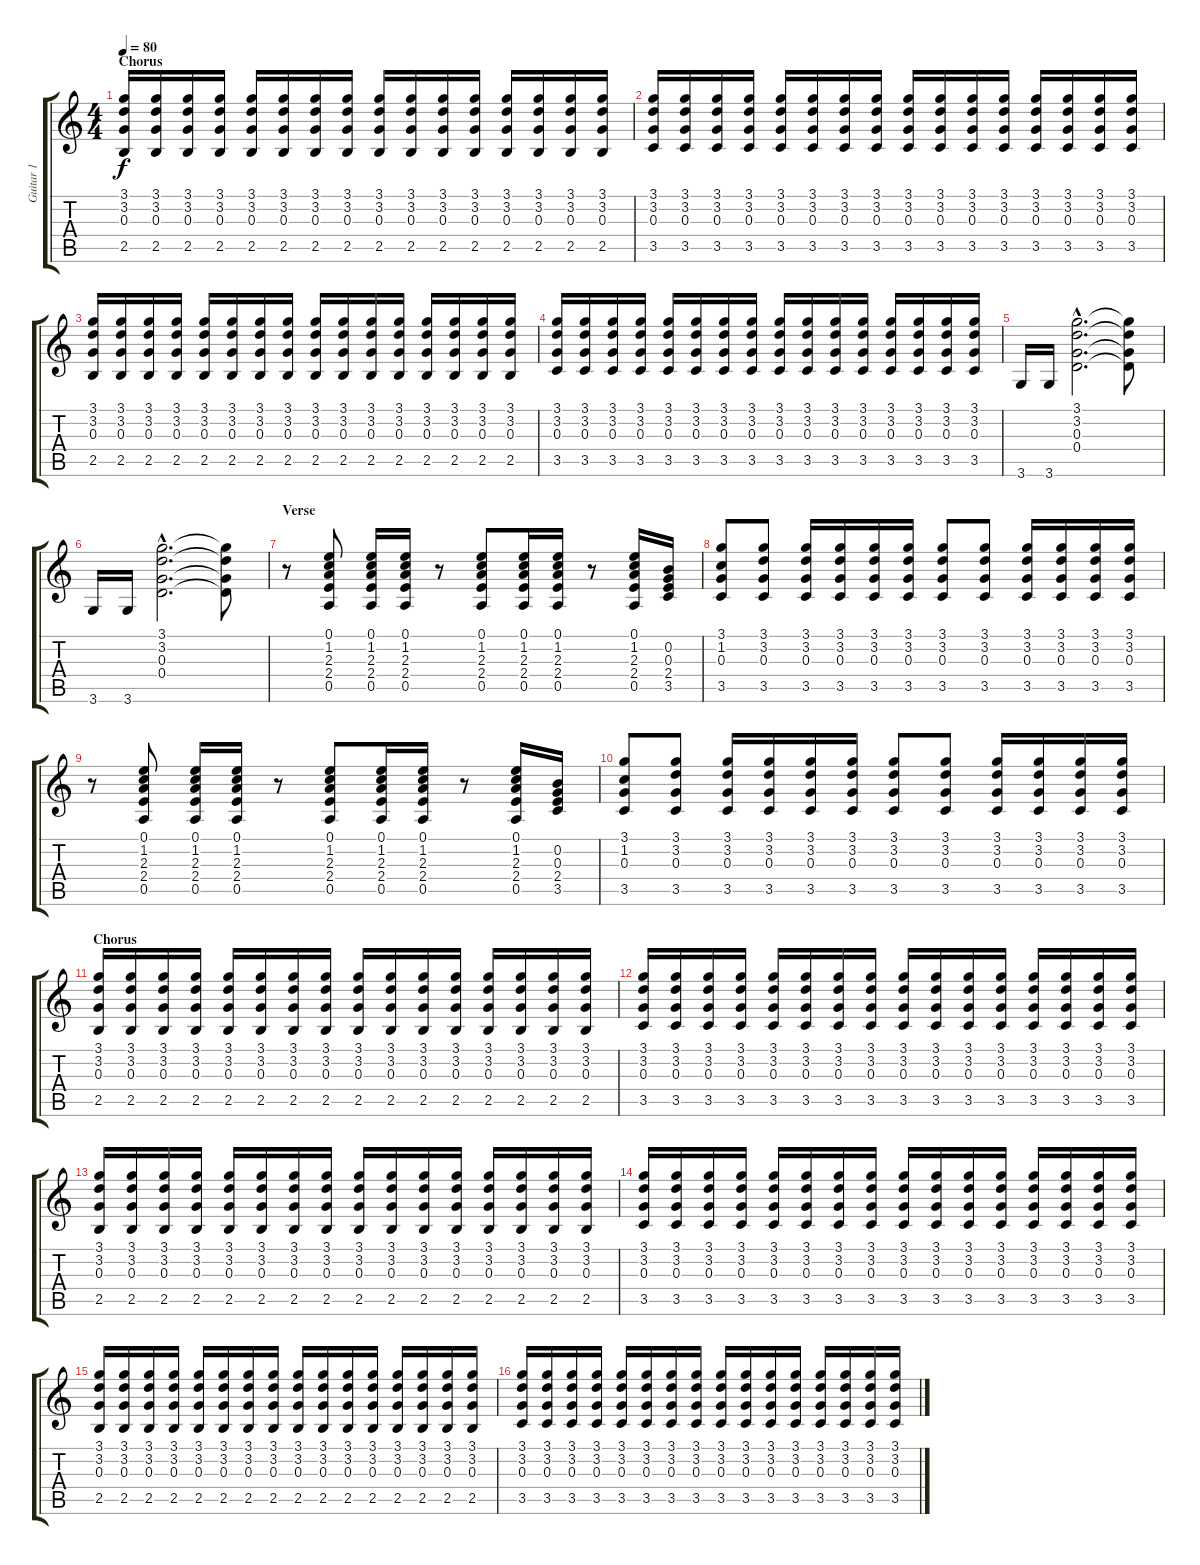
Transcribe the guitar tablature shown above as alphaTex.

\track ("Guitar 1" "Guitar 1") {instrument distortionguitar}
\staff {score tabs}
\tuning (E4 B3 G3 D3 A2 E2) {hide}
\ts (4 4)
\section ("" "Chorus")
\tempo 80
\clef g2
\ks c
(3.1 3.2 0.3 2.5).16{dy f} (3.1 3.2 0.3 2.5).16 (3.1 3.2 0.3 2.5).16 (3.1 3.2 0.3 2.5).16 (3.1 3.2 0.3 2.5).16 (3.1 3.2 0.3 2.5).16 (3.1 3.2 0.3 2.5).16 (3.1 3.2 0.3 2.5).16 (3.1 3.2 0.3 2.5).16 (3.1 3.2 0.3 2.5).16 (3.1 3.2 0.3 2.5).16 (3.1 3.2 0.3 2.5).16 (3.1 3.2 0.3 2.5).16 (3.1 3.2 0.3 2.5).16 (3.1 3.2 0.3 2.5).16 (3.1 3.2 0.3 2.5).16 |
(3.1 3.2 0.3 3.5).16 (3.1 3.2 0.3 3.5).16 (3.1 3.2 0.3 3.5).16 (3.1 3.2 0.3 3.5).16 (3.1 3.2 0.3 3.5).16 (3.1 3.2 0.3 3.5).16 (3.1 3.2 0.3 3.5).16 (3.1 3.2 0.3 3.5).16 (3.1 3.2 0.3 3.5).16 (3.1 3.2 0.3 3.5).16 (3.1 3.2 0.3 3.5).16 (3.1 3.2 0.3 3.5).16 (3.1 3.2 0.3 3.5).16 (3.1 3.2 0.3 3.5).16 (3.1 3.2 0.3 3.5).16 (3.1 3.2 0.3 3.5).16 |
(3.1 3.2 0.3 2.5).16 (3.1 3.2 0.3 2.5).16 (3.1 3.2 0.3 2.5).16 (3.1 3.2 0.3 2.5).16 (3.1 3.2 0.3 2.5).16 (3.1 3.2 0.3 2.5).16 (3.1 3.2 0.3 2.5).16 (3.1 3.2 0.3 2.5).16 (3.1 3.2 0.3 2.5).16 (3.1 3.2 0.3 2.5).16 (3.1 3.2 0.3 2.5).16 (3.1 3.2 0.3 2.5).16 (3.1 3.2 0.3 2.5).16 (3.1 3.2 0.3 2.5).16 (3.1 3.2 0.3 2.5).16 (3.1 3.2 0.3 2.5).16 |
(3.1 3.2 0.3 3.5).16 (3.1 3.2 0.3 3.5).16 (3.1 3.2 0.3 3.5).16 (3.1 3.2 0.3 3.5).16 (3.1 3.2 0.3 3.5).16 (3.1 3.2 0.3 3.5).16 (3.1 3.2 0.3 3.5).16 (3.1 3.2 0.3 3.5).16 (3.1 3.2 0.3 3.5).16 (3.1 3.2 0.3 3.5).16 (3.1 3.2 0.3 3.5).16 (3.1 3.2 0.3 3.5).16 (3.1 3.2 0.3 3.5).16 (3.1 3.2 0.3 3.5).16 (3.1 3.2 0.3 3.5).16 (3.1 3.2 0.3 3.5).16 |
3.6.16 3.6.16 (3.1{hac} 3.2{hac} 0.3{hac} 0.4{hac}).2{d} (3.1{t} 3.2{t} 0.3{t} 0.4{t}).8 |
3.6.16 3.6.16 (3.1{hac} 3.2{hac} 0.3{hac} 0.4{hac}).2{d} (3.1{t} 3.2{t} 0.3{t} 0.4{t}).8 |
\section ("" "Verse")
r.8 (0.1 1.2 2.3 2.4 0.5).8 (0.1 1.2 2.3 2.4 0.5).16 (0.1 1.2 2.3 2.4 0.5).16 r.8 (0.1 1.2 2.3 2.4 0.5).8 (0.1 1.2 2.3 2.4 0.5).16 (0.1 1.2 2.3 2.4 0.5).16 r.8 (0.1 1.2 2.3 2.4 0.5).16 (0.2 0.3 2.4 3.5).16 |
(3.1 1.2 0.3 3.5).8 (3.1 3.2 0.3 3.5).8 (3.1 3.2 0.3 3.5).16 (3.1 3.2 0.3 3.5).16 (3.1 3.2 0.3 3.5).16 (3.1 3.2 0.3 3.5).16 (3.1 3.2 0.3 3.5).8 (3.1 3.2 0.3 3.5).8 (3.1 3.2 0.3 3.5).16 (3.1 3.2 0.3 3.5).16 (3.1 3.2 0.3 3.5).16 (3.1 3.2 0.3 3.5).16 |
r.8 (0.1 1.2 2.3 2.4 0.5).8 (0.1 1.2 2.3 2.4 0.5).16 (0.1 1.2 2.3 2.4 0.5).16 r.8 (0.1 1.2 2.3 2.4 0.5).8 (0.1 1.2 2.3 2.4 0.5).16 (0.1 1.2 2.3 2.4 0.5).16 r.8 (0.1 1.2 2.3 2.4 0.5).16 (0.2 0.3 2.4 3.5).16 |
(3.1 1.2 0.3 3.5).8 (3.1 3.2 0.3 3.5).8 (3.1 3.2 0.3 3.5).16 (3.1 3.2 0.3 3.5).16 (3.1 3.2 0.3 3.5).16 (3.1 3.2 0.3 3.5).16 (3.1 3.2 0.3 3.5).8 (3.1 3.2 0.3 3.5).8 (3.1 3.2 0.3 3.5).16 (3.1 3.2 0.3 3.5).16 (3.1 3.2 0.3 3.5).16 (3.1 3.2 0.3 3.5).16 |
\section ("" "Chorus")
(3.1 3.2 0.3 2.5).16 (3.1 3.2 0.3 2.5).16 (3.1 3.2 0.3 2.5).16 (3.1 3.2 0.3 2.5).16 (3.1 3.2 0.3 2.5).16 (3.1 3.2 0.3 2.5).16 (3.1 3.2 0.3 2.5).16 (3.1 3.2 0.3 2.5).16 (3.1 3.2 0.3 2.5).16 (3.1 3.2 0.3 2.5).16 (3.1 3.2 0.3 2.5).16 (3.1 3.2 0.3 2.5).16 (3.1 3.2 0.3 2.5).16 (3.1 3.2 0.3 2.5).16 (3.1 3.2 0.3 2.5).16 (3.1 3.2 0.3 2.5).16 |
(3.1 3.2 0.3 3.5).16 (3.1 3.2 0.3 3.5).16 (3.1 3.2 0.3 3.5).16 (3.1 3.2 0.3 3.5).16 (3.1 3.2 0.3 3.5).16 (3.1 3.2 0.3 3.5).16 (3.1 3.2 0.3 3.5).16 (3.1 3.2 0.3 3.5).16 (3.1 3.2 0.3 3.5).16 (3.1 3.2 0.3 3.5).16 (3.1 3.2 0.3 3.5).16 (3.1 3.2 0.3 3.5).16 (3.1 3.2 0.3 3.5).16 (3.1 3.2 0.3 3.5).16 (3.1 3.2 0.3 3.5).16 (3.1 3.2 0.3 3.5).16 |
(3.1 3.2 0.3 2.5).16 (3.1 3.2 0.3 2.5).16 (3.1 3.2 0.3 2.5).16 (3.1 3.2 0.3 2.5).16 (3.1 3.2 0.3 2.5).16 (3.1 3.2 0.3 2.5).16 (3.1 3.2 0.3 2.5).16 (3.1 3.2 0.3 2.5).16 (3.1 3.2 0.3 2.5).16 (3.1 3.2 0.3 2.5).16 (3.1 3.2 0.3 2.5).16 (3.1 3.2 0.3 2.5).16 (3.1 3.2 0.3 2.5).16 (3.1 3.2 0.3 2.5).16 (3.1 3.2 0.3 2.5).16 (3.1 3.2 0.3 2.5).16 |
(3.1 3.2 0.3 3.5).16 (3.1 3.2 0.3 3.5).16 (3.1 3.2 0.3 3.5).16 (3.1 3.2 0.3 3.5).16 (3.1 3.2 0.3 3.5).16 (3.1 3.2 0.3 3.5).16 (3.1 3.2 0.3 3.5).16 (3.1 3.2 0.3 3.5).16 (3.1 3.2 0.3 3.5).16 (3.1 3.2 0.3 3.5).16 (3.1 3.2 0.3 3.5).16 (3.1 3.2 0.3 3.5).16 (3.1 3.2 0.3 3.5).16 (3.1 3.2 0.3 3.5).16 (3.1 3.2 0.3 3.5).16 (3.1 3.2 0.3 3.5).16 |
(3.1 3.2 0.3 2.5).16 (3.1 3.2 0.3 2.5).16 (3.1 3.2 0.3 2.5).16 (3.1 3.2 0.3 2.5).16 (3.1 3.2 0.3 2.5).16 (3.1 3.2 0.3 2.5).16 (3.1 3.2 0.3 2.5).16 (3.1 3.2 0.3 2.5).16 (3.1 3.2 0.3 2.5).16 (3.1 3.2 0.3 2.5).16 (3.1 3.2 0.3 2.5).16 (3.1 3.2 0.3 2.5).16 (3.1 3.2 0.3 2.5).16 (3.1 3.2 0.3 2.5).16 (3.1 3.2 0.3 2.5).16 (3.1 3.2 0.3 2.5).16 |
(3.1 3.2 0.3 3.5).16 (3.1 3.2 0.3 3.5).16 (3.1 3.2 0.3 3.5).16 (3.1 3.2 0.3 3.5).16 (3.1 3.2 0.3 3.5).16 (3.1 3.2 0.3 3.5).16 (3.1 3.2 0.3 3.5).16 (3.1 3.2 0.3 3.5).16 (3.1 3.2 0.3 3.5).16 (3.1 3.2 0.3 3.5).16 (3.1 3.2 0.3 3.5).16 (3.1 3.2 0.3 3.5).16 (3.1 3.2 0.3 3.5).16 (3.1 3.2 0.3 3.5).16 (3.1 3.2 0.3 3.5).16 (3.1 3.2 0.3 3.5).16
